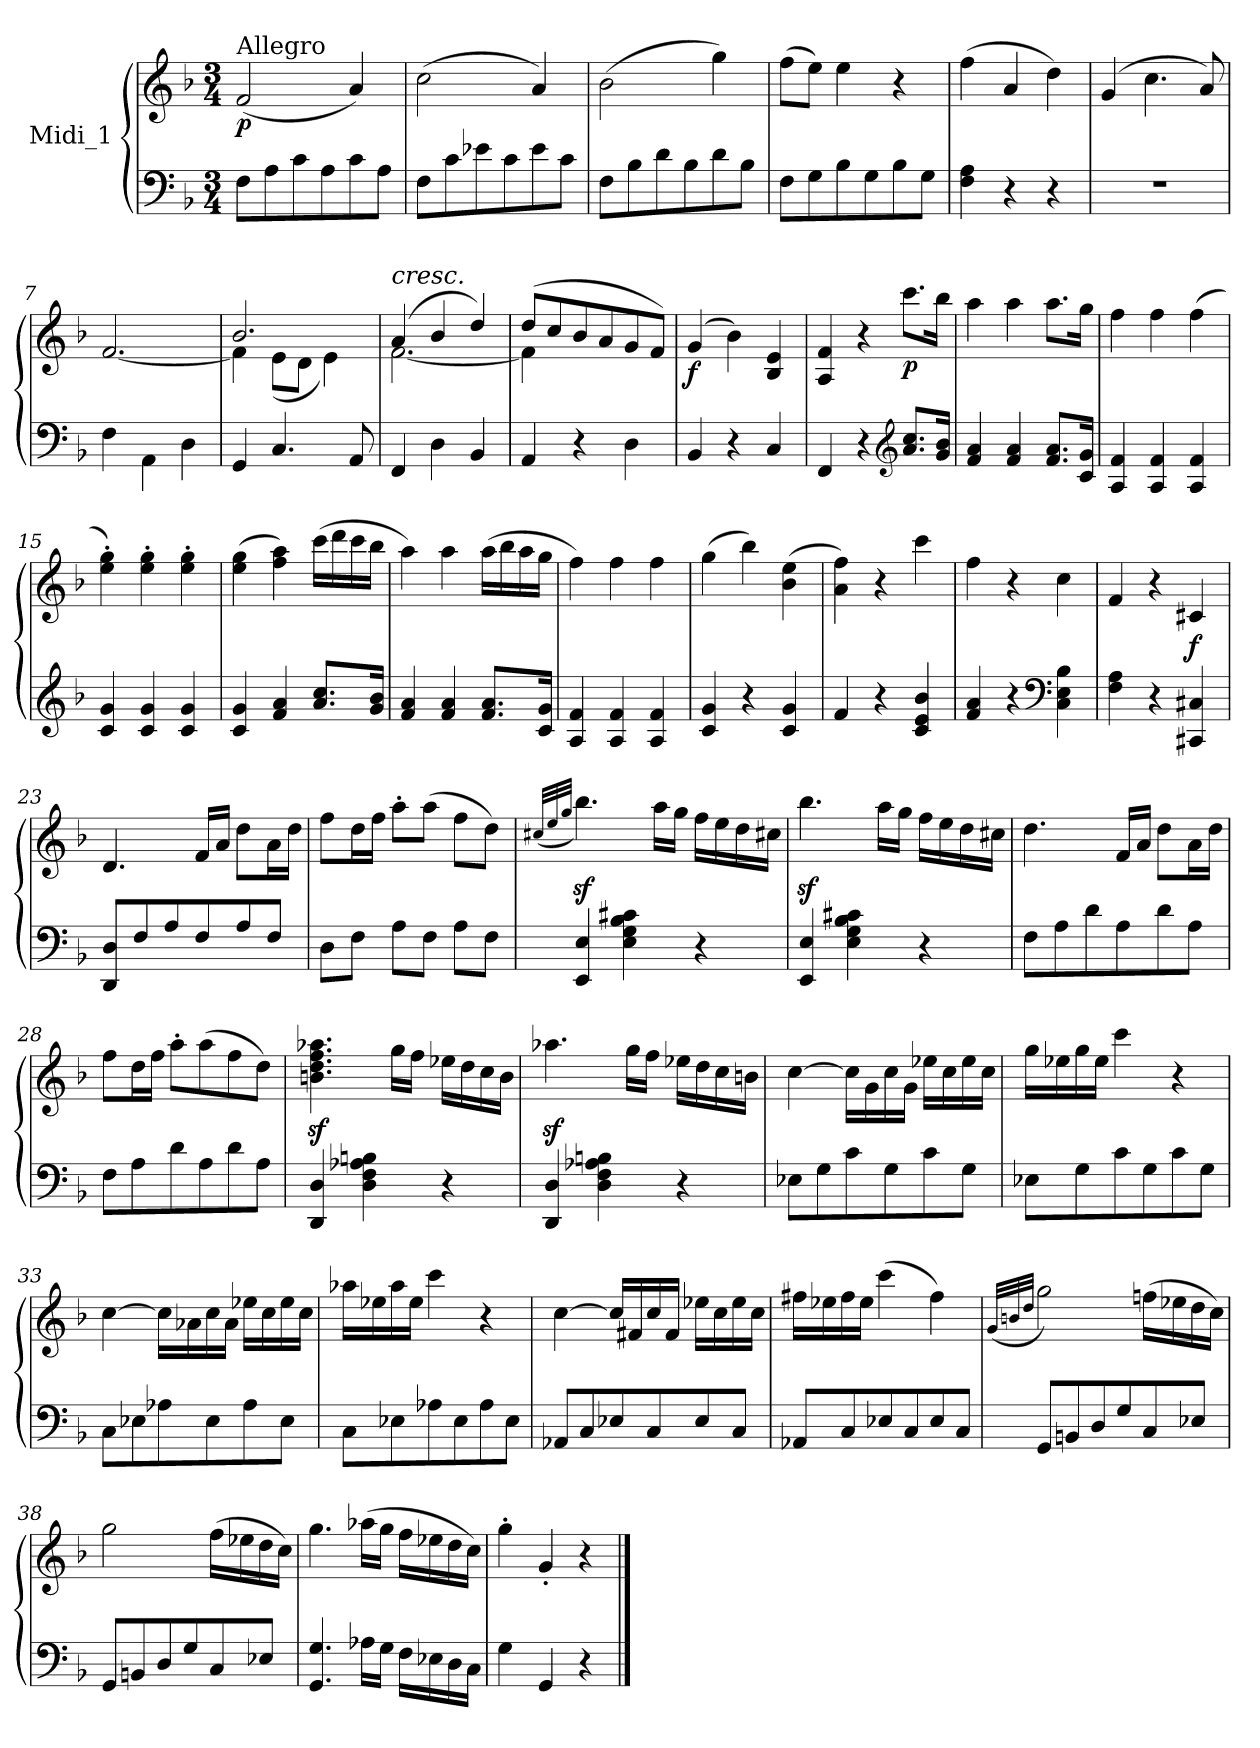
**kern	**kern	**dynam
*part1	*part1	*part1
*staff2	*staff1	*staff1/2
*I"Midi_1	*	*
*clefF4	*clefG2	*
*k[b-]	*k[b-]	*
*F:	*F:	*
*M3/4	*M3/4	*
=1	=1	=1
!	!LO:TX:a:t=Allegro	!
!	!	!LO:DY:b
8F\L	(<2f/	p
8A\	.	.
8c\	.	.
8A\	.	.
8c\	4a/)	.
8A\J	.	.
=2	=2	=2
8F\L	(>2cc\	.
8c\	.	.
8e-X\	.	.
8c\	.	.
8e-\	4a/)	.
8c\J	.	.
=3	=3	=3
8F\L	(>2b-\	.
8B-\	.	.
8d\	.	.
8B-\	.	.
8d\	4gg\)	.
8B-\J	.	.
=4	=4	=4
8F\L	(>8ff\L	.
8G\	8ee\J)	.
8B-\	4ee\	.
8G\	.	.
8B-\	4r	.
8G\J	.	.
=5	=5	=5
4F\ 4A\	(>4ff\	.
4r	4a/	.
4r	4dd\)	.
=6	=6	=6
2.r	(>4g/	.
.	4.cc\	.
.	8a/)	.
=7	=7	=7
4F\	[2.f/	.
4AA\	.	.
4D\	.	.
!!LO:LB:g=z
=8	=8	=8
*	*^	*
4GG/	2.b-/	4f\]	.
4.C/	.	(<8e\L	.
.	.	8d\J	.
.	.	4e\)	.
8AA/	.	.	.
=9	=9	=9	=9
!	!LO:TX:a:i:t=cresc.	!	!
4FF/	(>4a/	[2.f\	.
4D\	4b-/	.	.
4BB-/	4dd/)	.	.
=10	=10	=10	=10
4AA/	(>8dd/L	4f\]	.
.	8cc/	.	.
4r	8b-/	2ryy	.
.	8a/	.	.
4D\	8g/	.	.
.	8f/J)	.	.
*	*v	*v	*
=11	=11	=11
!	!	!LO:DY:b
4BB-/	(>4g/	f
4r	4b-\)	.
4C/	4B-/ 4e/	.
=12	=12	=12
4FF/	4A/ 4f/	.
4r	4r	.
*clefG2	*	*
!	!	!LO:DY:b
8.a/ 8.cc/L	8.ccc\L	p
16g/ 16b-/Jk	16bb-\Jk	.
=13	=13	=13
4f/ 4a/	4aa\	.
4f/ 4a/	4aa\	.
8.f/ 8.a/L	8.aa\L	.
16c/ 16g/Jk	16gg\Jk	.
!!LO:LB:g=z
=14	=14	=14
4A/ 4f/	4ff\	.
4A/ 4f/	4ff\	.
4A/ 4f/	(>4ff\	.
=15	=15	=15
4c/ 4g/	4ee\' 4gg\')	.
4c/ 4g/	4ee\' 4gg\'	.
4c/ 4g/	4ee\' 4gg\'	.
=16	=16	=16
4c/ 4g/	(>4ee\ 4gg\	.
4f/ 4a/	4ff\ 4aa\)	.
8.a/ 8.cc/L	(>16ccc\LL	.
.	16ddd\	.
.	16ccc\	.
16g/ 16b-/Jk	16bb-\JJ	.
=17	=17	=17
4f/ 4a/	4aa\)	.
4f/ 4a/	4aa\	.
8.f/ 8.a/L	(>16aa\LL	.
.	16bb-\	.
.	16aa\	.
16c/ 16g/Jk	16gg\JJ	.
=18	=18	=18
4A/ 4f/	4ff\)	.
4A/ 4f/	4ff\	.
4A/ 4f/	4ff\	.
!!LO:LB:g=z
=19	=19	=19
4c/ 4g/	(>4gg\	.
4r	4bb-\)	.
4c/ 4g/	(>4b-\ 4ee\	.
=20	=20	=20
4f/	4a\ 4ff\)	.
4r	4r	.
4c/ 4e/ 4b-/	4ccc\	.
=21	=21	=21
4f/ 4a/	4ff\	.
4r	4r	.
*clefF4	*	*
4C\ 4E\ 4B-\	4cc\	.
=22	=22	=22
4F\ 4A\	4f/	.
4r	4r	.
!	!	!LO:DY:b
4CC#X/ 4C#X/	4c#X/	f
=23	=23	=23
8DD/ 8D/L	4.d/	.
8F/	.	.
8A/	.	.
8F/	16f/LL	.
.	16a/JJ	.
8A/	8dd\L	.
8F/J	16a\L	.
.	16dd\JJ	.
=24	=24	=24
8D\L	8ff\L	.
8F\J	16dd\L	.
.	16ff\JJ	.
8A\L	8aa'\L	.
8F\J	(>8aa\J	.
8A\L	8ff\L	.
8F\J	8dd\J)	.
!!LO:LB:g=z
=25	=25	=25
.	(<32qcc#X/LLL	.
.	32qee/	.
.	32qgg/JJJ	.
4EE/ 4E/	4.bb-z<\)	.
4E\ 4G\ 4B-\ 4c#X\	.	.
.	16aa\LL	.
.	16gg\JJ	.
4r	16ff\LL	.
.	16ee\	.
.	16dd\	.
.	16cc#\JJ	.
=26	=26	=26
4EE/ 4E/	4.bb-z<\	.
4E\ 4G\ 4B-\ 4c#X\	.	.
.	16aa\LL	.
.	16gg\JJ	.
4r	16ff\LL	.
.	16ee\	.
.	16dd\	.
.	16cc#X\JJ	.
=27	=27	=27
8F\L	4.dd\	.
8A\	.	.
8d\	.	.
8A\	16f/LL	.
.	16a/JJ	.
8d\	8dd\L	.
8A\J	16a\L	.
.	16dd\JJ	.
=28	=28	=28
8F\L	8ff\L	.
8A\	16dd\L	.
.	16ff\JJ	.
8d\	8aa'\L	.
8A\	(>8aa\	.
8d\	8ff\	.
8A\J	8dd\J)	.
!!LO:LB:g=z
=29	=29	=29
4DD/ 4D/	4.bn\z< 4.dd\z< 4.ff\z< 4.aa-X\z<	.
4D\ 4F\ 4A-X\ 4Bn\	.	.
.	16gg\LL	.
.	16ff\JJ	.
4r	16ee-X\LL	.
.	16dd\	.
.	16cc\	.
.	16b\JJ	.
=30	=30	=30
4DD/ 4D/	4.aa-Xz<\	.
4D\ 4F\ 4A-X\ 4Bn\	.	.
.	16gg\LL	.
.	16ff\JJ	.
4r	16ee-X\LL	.
.	16dd\	.
.	16cc\	.
.	16bn\JJ	.
=31	=31	=31
8E-X\L	[4cc\	.
8G\	.	.
8c\	16cc\LL]	.
.	16g\	.
8G\	16cc\	.
.	16g\JJ	.
8c\	16ee-X\LL	.
.	16cc\	.
8G\J	16ee-\	.
.	16cc\JJ	.
=32	=32	=32
8E-X\L	16gg\LL	.
.	16ee-X\	.
8G\	16gg\	.
.	16ee-\JJ	.
8c\	4ccc\	.
8G\	.	.
8c\	4r	.
8G\J	.	.
!!LO:PB:g=z
=33	=33	=33
8C\L	[4cc\	.
8E-X\	.	.
8A-X\	16cc\LL]	.
.	16a-X\	.
8E-\	16cc\	.
.	16a-\JJ	.
8A-\	16ee-X\LL	.
.	16cc\	.
8E-\J	16ee-\	.
.	16cc\JJ	.
=34	=34	=34
8C\L	16aa-X\LL	.
.	16ee-X\	.
8E-X\	16aa-\	.
.	16ee-\JJ	.
8A-X\	4ccc\	.
8E-\	.	.
8A-\	4r	.
8E-\J	.	.
=35	=35	=35
8AA-X/L	[4cc\	.
8C/	.	.
8E-X/	16cc/LL]	.
.	16f#X/	.
8C/	16cc/	.
.	16f#/JJ	.
8E-/	16ee-X\LL	.
.	16cc\	.
8C/J	16ee-\	.
.	16cc\JJ	.
=36	=36	=36
8AA-X/L	16ff#X\LL	.
.	16ee-X\	.
8C/	16ff#\	.
.	16ee-\JJ	.
8E-X/	(>4ccc\	.
8C/	.	.
8E-/	4ff#\)	.
8C/J	.	.
!!LO:LB:g=z
=37	=37	=37
.	(<32qg/LLL	.
.	32qbn/	.
.	32qdd/JJJ	.
8GG/L	2gg\)	.
8BBn/	.	.
8D/	.	.
8G/	.	.
8C/	(>16ffni\LL	.
.	16ee-X\	.
8E-X/J	16dd\	.
.	16cc\JJ)	.
=38	=38	=38
8GG/L	2gg\	.
8BBn/	.	.
8D/	.	.
8G/	.	.
8C/	(>16ff\LL	.
.	16ee-X\	.
8E-X/J	16dd\	.
.	16cc\JJ)	.
=39	=39	=39
4.GG/ 4.G/	4.gg\	.
16A-X\LL	(>16aa-X\LL	.
16G\JJ	16gg\JJ	.
16F\LL	16ff\LL	.
16E-X\	16ee-X\	.
16D\	16dd\	.
16C\JJ	16cc\JJ)	.
=40	=40	=40
4G\	4gg'\	.
4GG/	4g'/	.
4r	4r	.
==	==	==
*-	*-	*-
